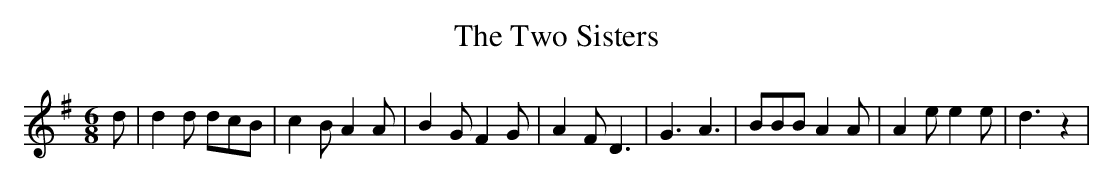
X:1
T:The Two Sisters
M:6/8
L:1/8
K:G
 d| d2 d dcB| c2 B A2 A| B2 G F2 G| A2 F D3| G3 A3| BBB A2 A| A2 e e2 e|\
 d3 z2|
